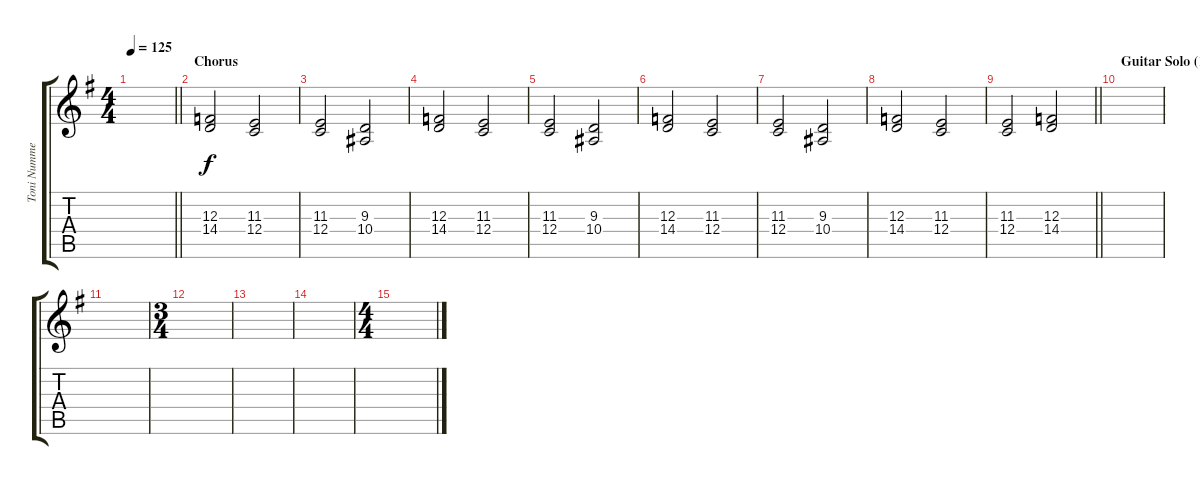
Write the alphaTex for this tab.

\track ("Toni Nummelin (choir pad)" "Toni Numme") {instrument choiraahs}
\staff {score tabs}
\tuning (D4 A3 F3 C3 G2 D2) {hide}
\ts (4 4)
\tempo 125
\clef g2
\barLineRight lightlight
\ks g
|
\section ("" "Chorus")
\ks eminor
(12.3 14.4).2 (11.3 12.4).2 |
(11.3 12.4).2 (9.3 10.4).2 |
(12.3 14.4).2 (11.3 12.4).2 |
(11.3 12.4).2 (9.3 10.4).2 |
(12.3 14.4).2 (11.3 12.4).2 |
(11.3 12.4).2 (9.3 10.4).2 |
(12.3 14.4).2 (11.3 12.4).2 |
\barLineRight lightlight
(11.3 12.4).2 (12.3 14.4).2 |
\section ("" "Guitar Solo (1)")
|
|
\ts (3 4)
|
|
|
\ts (4 4)
